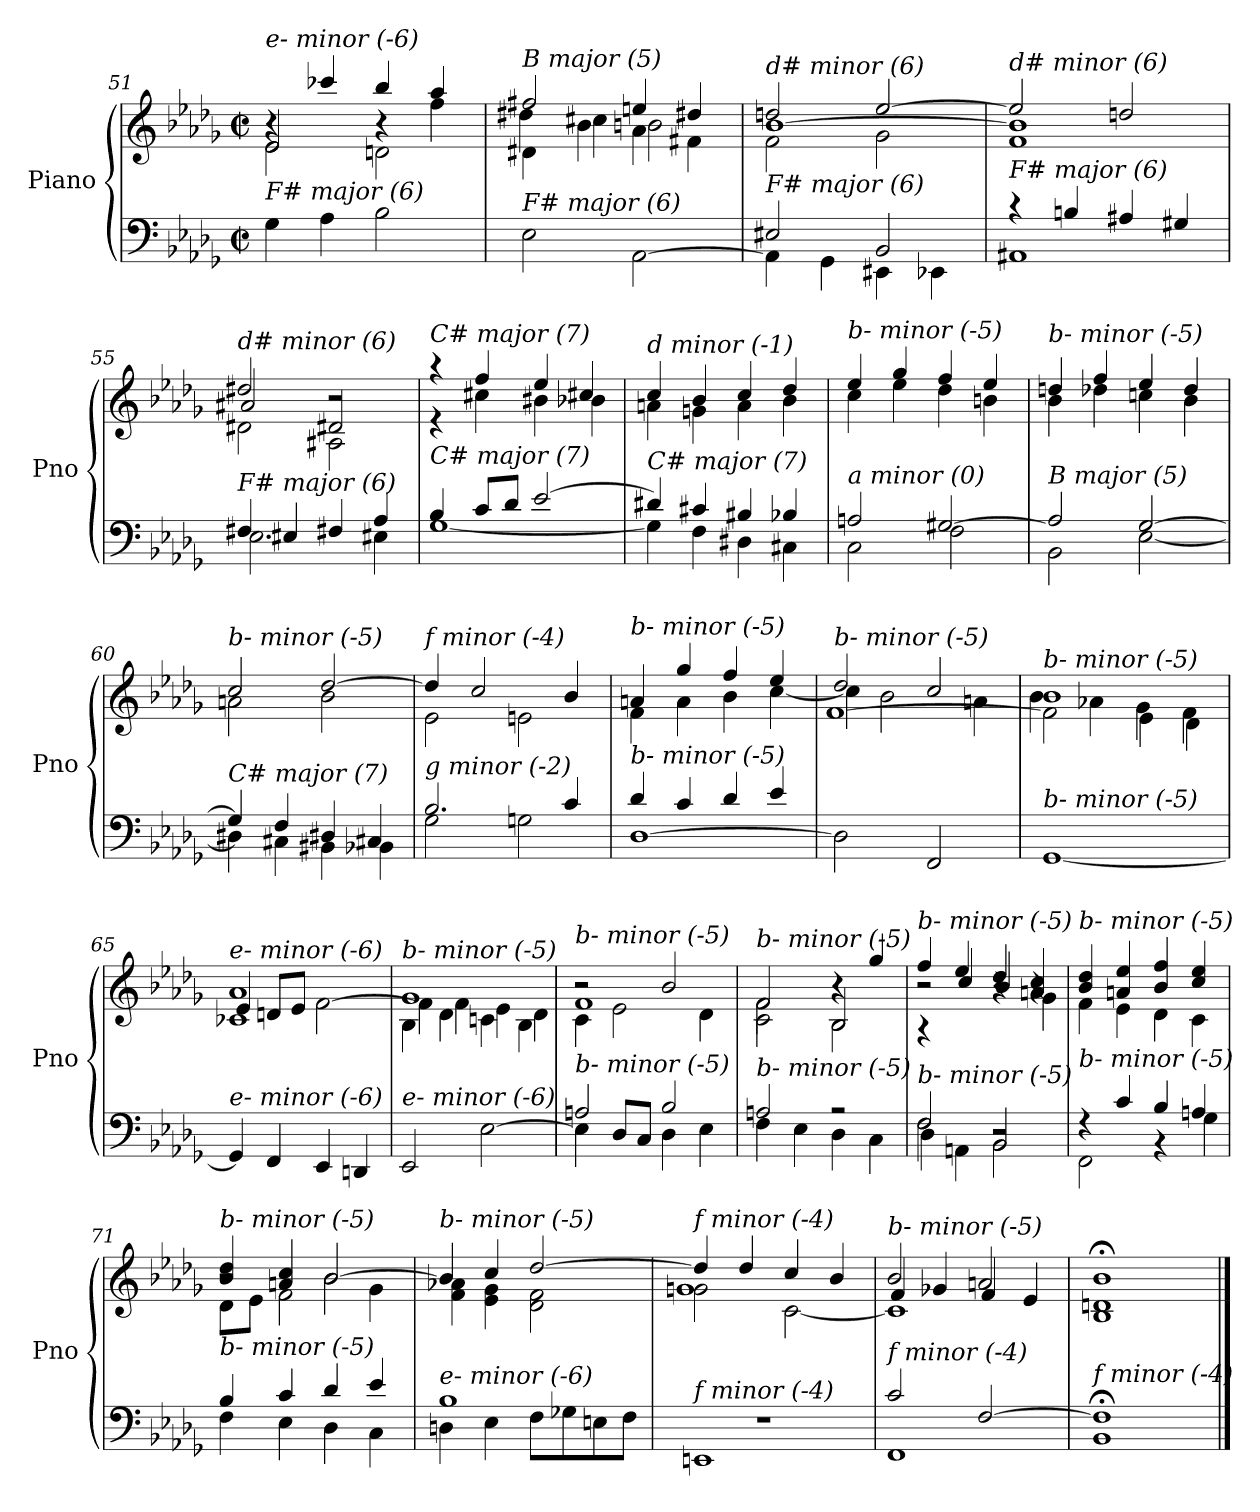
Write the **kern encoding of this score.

**kern	**kern
*part1	*part1
*staff2	*staff1
*I"Piano	*
*I'Pno	*
*clefF4	*clefG2
*k[b-e-a-d-g-]	*k[b-e-a-d-g-]
*M2/2	*M2/2
*met(c|)	*met(c|)
=51	=51
*	*^
*	*	*^
!	!LO:TX:i:t=e- minor (-6)	!	!
!LO:TX:i:t=F# major (6)	!	!	!
4G-\	4r	2e-\	2e-/
4A-\	4ccc-X/	.	.
2B-\	4bb-/	2dn\	4r
.	4aa-/	.	4ff\
=52	=52	=52	=52
!	!LO:TX:i:t=B major (5)	!	!
!LO:TX:i:t=F# major (6)	!	!	!
2E-\	2ff#Xi/	4d#Xi\	4dd#Xi\
.	.	4b-\	4cc#Xi\
[2AA-\	4eeni/	4a-\	2bni\
.	4dd#Xi/	4f#Xi\	.
=53	=53	=53	=53
*^	*	*	*
!	!	!LO:TX:i:t=d# minor (6)	!	!
!LO:TX:i:t=F# major (6)	!	!	!	!
4AA-\]	2E#Xi/	2ddn/	2f\	[1b-
4GG-\	.	.	.	.
4EE#Xi\	2BB-/	[2ee-/	2g-\	.
4EE-\	.	.	.	.
!!LO:LB:g=z	!!	!!
=54	=54	=54	=54	=54
!	!	!LO:TX:i:t=d# minor (6)	!	!
!LO:TX:i:t=F# major (6)	!	!	!	!
4r	1AA#Xi	2ee-/]	1f	1b-]
4Bni/	.	.	.	.
4A#Xi/	.	2ddn/	.	.
4G#Xi/	.	.	.	.
=55	=55	=55	=55	=55
!	!	!LO:TX:i:t=d# minor (6)	!	!
!LO:TX:i:t=F# major (6)	!	!	!	!
4F#Xi/	2.E-\	2dd#Xi/	2d#Xi\	2a#Xi/
4E#Xi/	.	.	.	.
4F#Xi/	.	2r	2A#Xi\	2d#Xi/
4A-/	4E#Xi\	.	.	.
*	*	*	*v	*v
=56	=56	=56	=56
!	!	!LO:TX:i:t=C# major (7)	!
!LO:TX:i:t=C# major (7)	!	!	!
4B-/	[1G-	4r	4r
8c/L	.	4ff/	4cc#Xi\
8d-/J	.	.	.
[2e-/	.	4ee-/	4b#Xi\
.	.	4cc#Xi/	4b-\
=57	=57	=57	=57
!	!	!LO:TX:i:t=d minor (-1)	!
!LO:TX:i:t=C# major (7)	!	!	!
4d#Xi/]	4G-\]	4cc/	4an\
4c#Xi/	4F\	4b-/	4gn\
4B#Xi/	4D#Xi\	4cc/	4a\
4B-/	4C#Xi\	4dd-/	4b-\
=58	=58	=58	=58
!	!	!LO:TX:i:t=b- minor (-5)	!
!LO:TX:i:t=a minor (0)	!	!	!
2An/	2C\	4ee-/	4cc\
.	.	4gg-/	4ee-\
[2G#Xi/	2F\	4ff/	4dd-\
.	.	4ee-/	4bni\
=59	=59	=59	=59
!	!	!LO:TX:i:t=b- minor (-5)	!
!LO:TX:i:t=B major (5)	!	!	!
2A-/]	2BB-\	4ddn/	4b-\
.	.	4ff/	4dd-X\
[2G-/	[2E-\	4ee-/	4ccn\
.	.	4dd-/	4b-\
=60	=60	=60	=60
!	!	!LO:TX:i:t=b- minor (-5)	!
!LO:TX:i:t=C# major (7)	!	!	!
4G-/]	4D#Xi\]	2cc/	2an\
4F/	4C#Xi\	.	.
4D#Xi/	4BB#Xi\	[2dd-/	2b-\
4C#Xi/	4BB-\	.	.
!!LO:LB:g=z	!!
=61	=61	=61	=61
!	!	!LO:TX:i:t=f minor (-4)	!
!LO:TX:i:t=g minor (-2)	!	!	!
2.B-/	2G-\	4dd-/]	2e-\
.	.	2cc/	.
.	2Gn\	.	2en\
4c/	.	4b-/	.
=62	=62	=62	=62
!	!	!LO:TX:i:t=b- minor (-5)	!
!LO:TX:i:t=b- minor (-5)	!	!	!
[1D-	4d-/	4an/	4f\
.	4c/	4gg-/	4a\
.	4d-/	4ff/	4b-\
.	4e-/	4ee-/	[4cc\
=63	=63	=63	=63
*	*	*	*^
!	!	!LO:TX:i:t=b- minor (-5)	!	!
!LO:TX:i:t=b- minor (-5)	!	!	!	!
*v	*v	*	*	*
2D-\]	2dd-/	4cc\]	[1f
.	.	2b-\	.
2FF/	2cc/	.	.
.	.	4an\	.
=64	=64	=64	=64
!	!LO:TX:i:t=b- minor (-5)	!	!
!LO:TX:i:t=b- minor (-5)	!	!	!
[1GG-	1b-	4b-\	2f\]
.	.	4a-X\	.
.	.	4g-\	4e-\
.	.	4f\	4d-\
=65	=65	=65	=65
!	!LO:TX:i:t=e- minor (-6)	!	!
!LO:TX:i:t=e- minor (-6)	!	!	!
4GG-/]	1a-	1c-X	4e-/
4FF/	.	.	8dn/L
.	.	.	8e-/J
4EE-/	.	.	[2f\
4DDn/	.	.	.
=66	=66	=66	=66
!	!LO:TX:i:t=b- minor (-5)	!	!
!LO:TX:i:t=e- minor (-6)	!	!	!
2EE-/	1g-	4B-\	4f\]
.	.	4d-\	4f\
[2E-\	.	4cn\	4e-\
.	.	4B-\	4d-\
!!LO:PB:g=z	!!	!!
=67	=67	=67	=67
*^	*	*	*
!	!	!LO:TX:i:t=b- minor (-5)	!	!
!LO:TX:i:t=b- minor (-5)	!	!	!	!
4E-\]	2An/	2r	4c\	1f
8D-/L	.	.	2e-\	.
8C/J	.	.	.	.
4D-\	2B-/	2b-/	.	.
4E-\	.	.	4d-\	.
=68	=68	=68	=68	=68
!	!	!LO:TX:i:t=b- minor (-5)	!	!
!LO:TX:i:t=b- minor (-5)	!	!	!	!
2An/	4F\	2f/	2c\	2f\
.	4E-\	.	.	.
2r	4D-\	4r	2B-\	2B-/
.	4C\	4gg-/	.	.
=69	=69	=69	=69	=69
*	*^	*	*	*
!	!	!	!LO:TX:i:t=b- minor (-5)	!	!
!LO:TX:i:t=b- minor (-5)	!	!	!	!	!
2F/	2F\	4D-\	4ff/	2r	4rA
.	.	4AAn\	4ee-/	.	4cc/
2BB-/	2BB-\	2r	4dd-/	4r	4b-/
.	.	.	4an/ 4cc/	4g-\	4r
*	*v	*v	*	*	*
=70	=70	=70	=70	=70
!	!	!LO:TX:i:t=b- minor (-5)	!	!
!LO:TX:i:t=b- minor (-5)	!	!	!	!
*	*	*	*v	*v
4rF	2FF\	4b-/ 4dd-/	4f\
4c/	.	4an/ 4ee-/	4e-\
4B-/	4rBB	4b-/ 4ff/	4d-\
4An/	4G-\	4cc/ 4ee-/	4c\
=71	=71	=71	=71
*	*	*	*^
!	!	!LO:TX:i:t=b- minor (-5)	!	!
!LO:TX:i:t=b- minor (-5)	!	!	!	!
4B-/	4F\	4b-/ 4dd-/	8d-\L	2r
.	.	.	8e-\J	.
4c/	4E-\	4an/ 4cc/	2f\	.
4d-/	4D-\	[2b-/	.	2b-\
4e-/	4C\	.	4g-\	.
*	*	*	*v	*v
=72	=72	=72	=72
!	!	!LO:TX:i:t=b- minor (-5)	!
!LO:TX:i:t=e- minor (-6)	!	!	!
1B-	4Dn\	4b-/]	4f\ 4a-X\
.	4E-\	4cc/	4e-\ 4g-\
.	8F\L	[2dd-/	2d-\ 2f\
.	8G-X\	.	.
.	8En\	.	.
.	8F\J	.	.
!!LO:LB:g=z
=73	=73	=73	=73
*	*	*	*^
!	!	!LO:TX:i:t=f minor (-4)	!	!
!LO:TX:i:t=f minor (-4)	!	!	!	!
1r	1EEn	4dd-/]	2gn\	1g
.	.	4dd-/	.	.
.	.	4cc/	[2c\	.
.	.	4b-/	.	.
=74	=74	=74	=74	=74
!	!	!LO:TX:i:t=b- minor (-5)	!	!
!LO:TX:i:t=f minor (-4)	!	!	!	!
2c/	1FF	2b-/	1c]	4f/
.	.	.	.	4g-X/
[2F/	.	2an/	.	4f/
.	.	.	.	4e-/
*v	*v	*	*	*
=75	=75	=75	=75
!	!LO:TX:i:t=B- major (-2)	!	!
!LO:TX:i:t=f minor (-4)	!	!	!
*	*v	*v	*v
1BB-; 1F];	1B-;< 1dn;< 1b-;<
==	==
*-	*-
